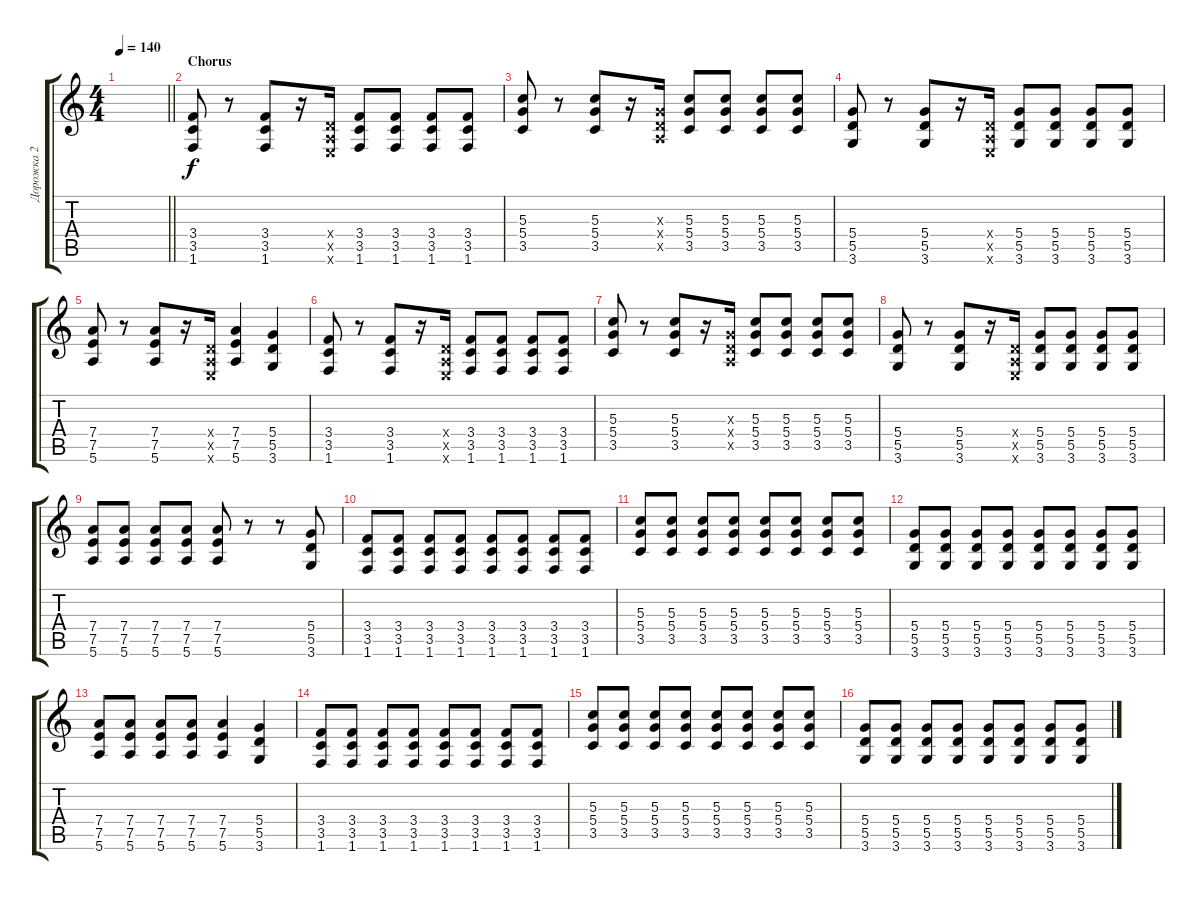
\track ("Дорожка 2" "Дорожка 2") {instrument distortionguitar}
\staff {score tabs}
\tuning (E4 B3 G3 D3 A2 E2) {hide}
\ts (4 4)
\tempo 140
\clef g2
\barLineRight lightlight
\ks c
|
\section ("" "Chorus")
(3.4 3.5 1.6).8 r.8 (3.4 3.5 1.6).8 r.16 (0.4{x} 0.5{x} 0.6{x}).16 (3.4 3.5 1.6).8 (3.4 3.5 1.6).8 (3.4 3.5 1.6).8 (3.4 3.5 1.6).8 |
(5.3 5.4 3.5).8 r.8 (5.3 5.4 3.5).8 r.16 (0.3{x} 0.4{x} 0.5{x}).16 (5.3 5.4 3.5).8 (5.3 5.4 3.5).8 (5.3 5.4 3.5).8 (5.3 5.4 3.5).8 |
(5.4 5.5 3.6).8 r.8 (5.4 5.5 3.6).8 r.16 (0.4{x} 0.5{x} 0.6{x}).16 (5.4 5.5 3.6).8 (5.4 5.5 3.6).8 (5.4 5.5 3.6).8 (5.4 5.5 3.6).8 |
(7.4 7.5 5.6).8 r.8 (7.4 7.5 5.6).8 r.16 (0.4{x} 0.5{x} 0.6{x}).16 (7.4 7.5 5.6).4 (5.4 5.5 3.6).4 |
(3.4 3.5 1.6).8 r.8 (3.4 3.5 1.6).8 r.16 (0.4{x} 0.5{x} 0.6{x}).16 (3.4 3.5 1.6).8 (3.4 3.5 1.6).8 (3.4 3.5 1.6).8 (3.4 3.5 1.6).8 |
(5.3 5.4 3.5).8 r.8 (5.3 5.4 3.5).8 r.16 (0.3{x} 0.4{x} 0.5{x}).16 (5.3 5.4 3.5).8 (5.3 5.4 3.5).8 (5.3 5.4 3.5).8 (5.3 5.4 3.5).8 |
(5.4 5.5 3.6).8 r.8 (5.4 5.5 3.6).8 r.16 (0.4{x} 0.5{x} 0.6{x}).16 (5.4 5.5 3.6).8 (5.4 5.5 3.6).8 (5.4 5.5 3.6).8 (5.4 5.5 3.6).8 |
(7.4 7.5 5.6).8 (7.4 7.5 5.6).8 (7.4 7.5 5.6).8 (7.4 7.5 5.6).8 (7.4 7.5 5.6).8 r.8 r.8 (5.4 5.5 3.6).8 |
(3.4 3.5 1.6).8 (3.4 3.5 1.6).8 (3.4 3.5 1.6).8 (3.4 3.5 1.6).8 (3.4 3.5 1.6).8 (3.4 3.5 1.6).8 (3.4 3.5 1.6).8 (3.4 3.5 1.6).8 |
(5.3 5.4 3.5).8 (5.3 5.4 3.5).8 (5.3 5.4 3.5).8 (5.3 5.4 3.5).8 (5.3 5.4 3.5).8 (5.3 5.4 3.5).8 (5.3 5.4 3.5).8 (5.3 5.4 3.5).8 |
(5.4 5.5 3.6).8 (5.4 5.5 3.6).8 (5.4 5.5 3.6).8 (5.4 5.5 3.6).8 (5.4 5.5 3.6).8 (5.4 5.5 3.6).8 (5.4 5.5 3.6).8 (5.4 5.5 3.6).8 |
(7.4 7.5 5.6).8 (7.4 7.5 5.6).8 (7.4 7.5 5.6).8 (7.4 7.5 5.6).8 (7.4 7.5 5.6).4 (5.4 5.5 3.6).4 |
(3.4 3.5 1.6).8 (3.4 3.5 1.6).8 (3.4 3.5 1.6).8 (3.4 3.5 1.6).8 (3.4 3.5 1.6).8 (3.4 3.5 1.6).8 (3.4 3.5 1.6).8 (3.4 3.5 1.6).8 |
(5.3 5.4 3.5).8 (5.3 5.4 3.5).8 (5.3 5.4 3.5).8 (5.3 5.4 3.5).8 (5.3 5.4 3.5).8 (5.3 5.4 3.5).8 (5.3 5.4 3.5).8 (5.3 5.4 3.5).8 |
(5.4 5.5 3.6).8 (5.4 5.5 3.6).8 (5.4 5.5 3.6).8 (5.4 5.5 3.6).8 (5.4 5.5 3.6).8 (5.4 5.5 3.6).8 (5.4 5.5 3.6).8 (5.4 5.5 3.6).8
